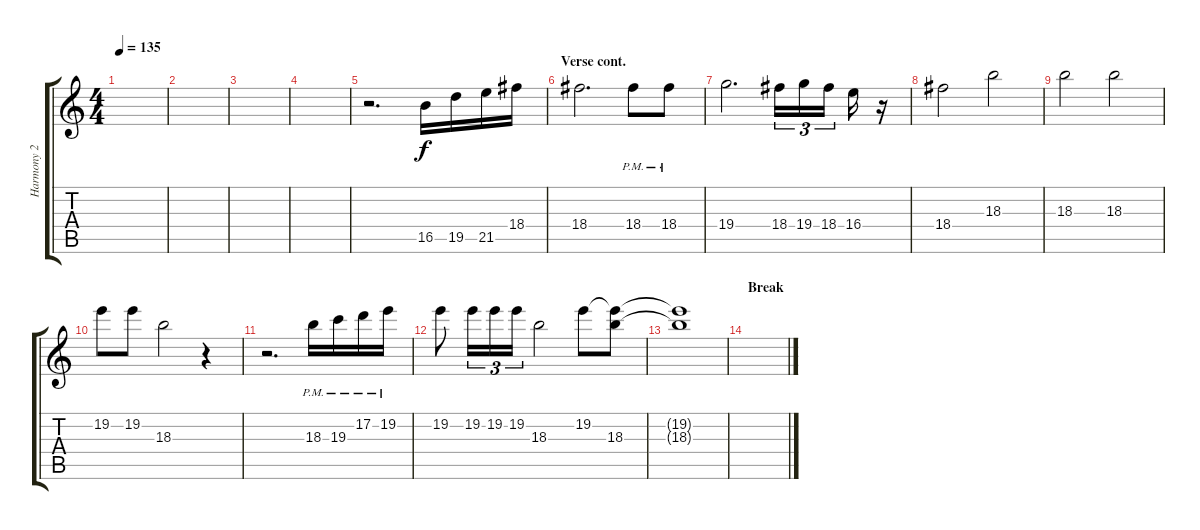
\track ("Harmony 2" "Harmony 2") {instrument distortionguitar}
\staff {score tabs}
\tuning (D4 A3 F3 C3 G2 C2) {hide}
\ts (4 4)
\tempo 135
\clef g2
\ks c
|
|
|
|
r.2{d} 16.5.16 19.5.16 21.5.16 18.4.16 |
\section ("" "Verse cont.")
18.4.2{d} 18.4{pm}.8 18.4{pm}.8 |
19.4.2{d} 18.4.16{tu (3 2)} 19.4.16{tu (3 2)} 18.4.16{tu (3 2)} 16.4.16 r.16 |
18.4.2 18.3.2 |
18.3.2 18.3.2 |
19.2.8 19.2.8 18.3.2 r.4 |
r.2{d} 18.3{pm}.16 19.3{pm}.16 17.2{pm}.16 19.2{pm}.16 |
19.2.8 19.2.16{tu (3 2)} 19.2.16{tu (3 2)} 19.2.16{tu (3 2)} 18.3.2 19.2.8 (19.2{t} 18.3).8 |
(19.2{t} 18.3{t}).1 |
\section ("" "Break")
